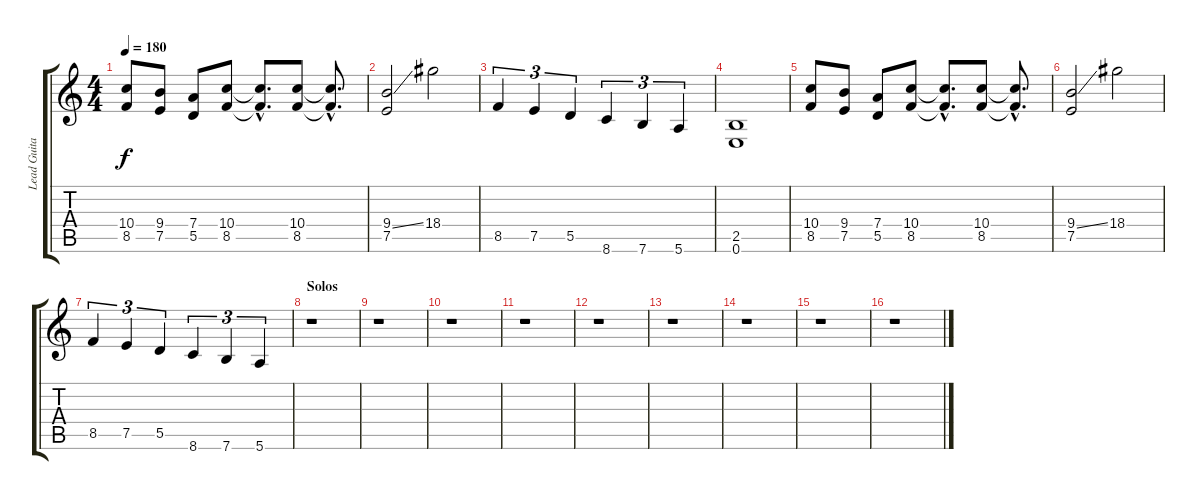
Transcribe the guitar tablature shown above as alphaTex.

\track ("Lead Guitar" "Lead Guita") {instrument distortionguitar}
\staff {score tabs}
\tuning (E4 B3 G3 D3 A2 E2) {hide}
\ts (4 4)
\tempo 180
\clef g2
\ks c
(10.4 8.5).8{dy f} (9.4 7.5).8 (7.4 5.5).8 (10.4 8.5).8 (10.4{hac t} 8.5{hac t}).8{d} (10.4 8.5).8 (10.4{hac t} 8.5{hac t}).8{d} |
(9.4{ss} 7.5).2 18.4.2 |
8.5.4{tu (3 2)} 7.5.4{tu (3 2)} 5.5.4{tu (3 2)} 8.6.4{tu (3 2)} 7.6.4{tu (3 2)} 5.6.4{tu (3 2)} |
(2.5 0.6).1 |
(10.4 8.5).8 (9.4 7.5).8 (7.4 5.5).8 (10.4 8.5).8 (10.4{hac t} 8.5{hac t}).8{d} (10.4 8.5).8 (10.4{hac t} 8.5{hac t}).8{d} |
(9.4{ss} 7.5).2 18.4.2 |
8.5.4{tu (3 2)} 7.5.4{tu (3 2)} 5.5.4{tu (3 2)} 8.6.4{tu (3 2)} 7.6.4{tu (3 2)} 5.6.4{tu (3 2)} |
\section ("" "Solos")
r.1 |
r.1 |
r.1 |
r.1 |
r.1 |
r.1 |
r.1 |
r.1 |
r.1
